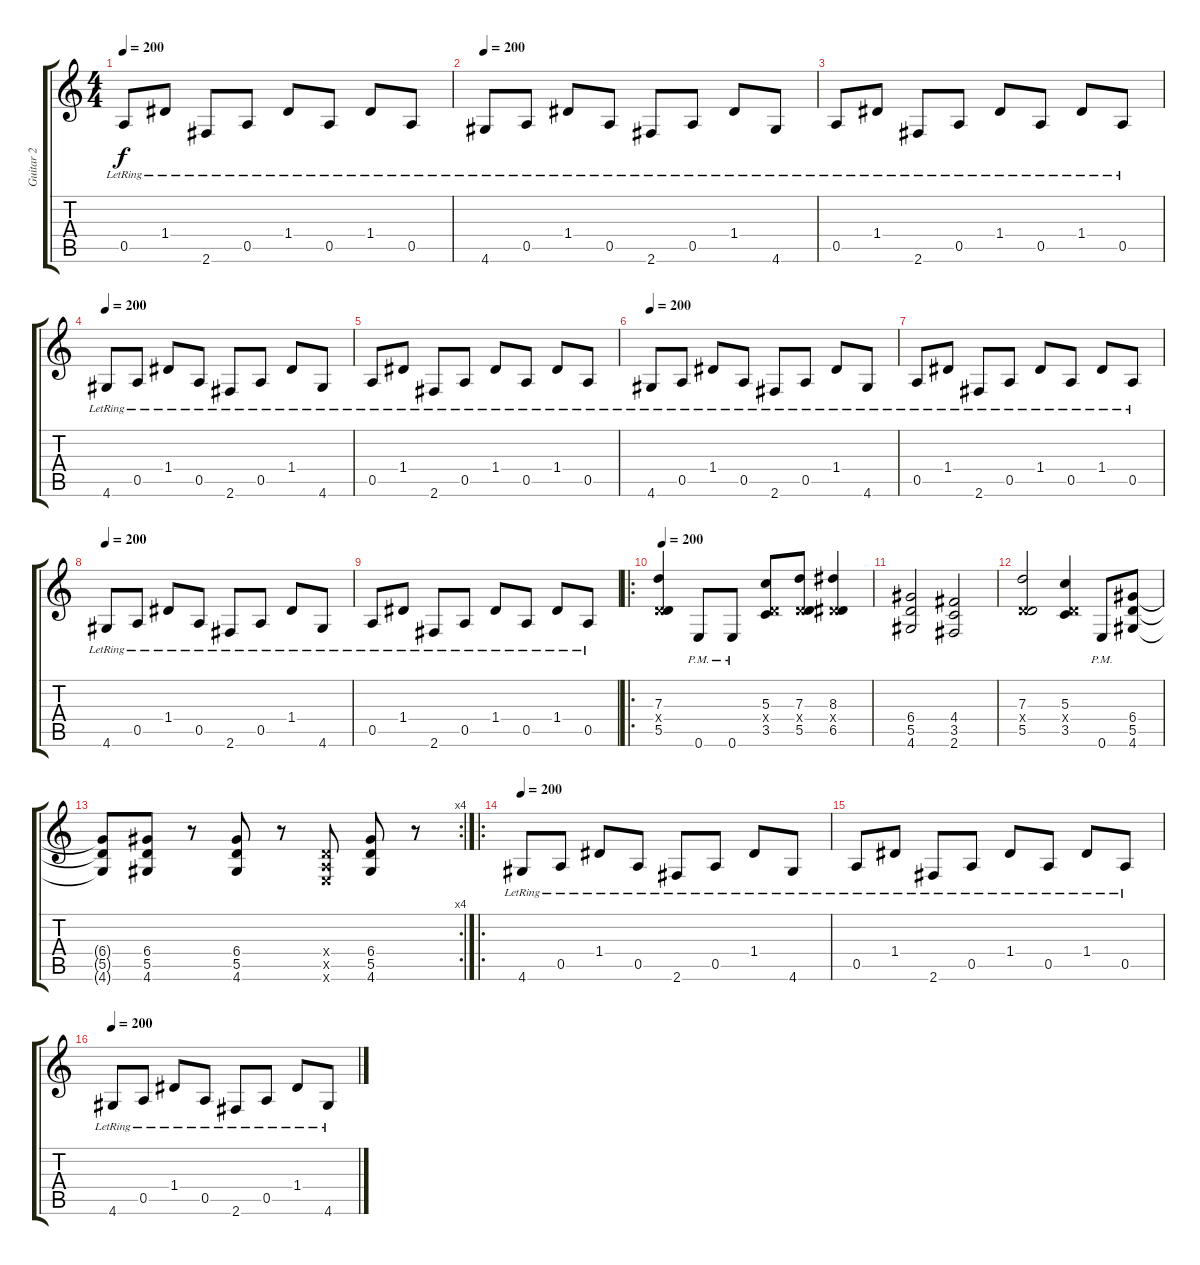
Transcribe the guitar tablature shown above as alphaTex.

\track ("Guitar 2" "Guitar 2") {instrument distortionguitar}
\staff {score tabs}
\tuning (E4 B3 G3 D3 A2 E2) {hide}
\ts (4 4)
\tempo 200
\clef g2
\ks c
0.5{lr}.8{dy f} 1.4{lr}.8 2.6{lr}.8 0.5{lr}.8 1.4{lr}.8 0.5{lr}.8 1.4{lr}.8 0.5{lr}.8 |
\tempo 200
4.6{lr}.8{volume 10 instrument acousticguitarsteel} 0.5{lr}.8 1.4{lr}.8 0.5{lr}.8 2.6{lr}.8 0.5{lr}.8 1.4{lr}.8 4.6{lr}.8 |
0.5{lr}.8 1.4{lr}.8 2.6{lr}.8 0.5{lr}.8 1.4{lr}.8 0.5{lr}.8 1.4{lr}.8 0.5{lr}.8 |
\tempo 200
4.6{lr}.8{volume 10 instrument acousticguitarsteel} 0.5{lr}.8 1.4{lr}.8 0.5{lr}.8 2.6{lr}.8 0.5{lr}.8 1.4{lr}.8 4.6{lr}.8 |
0.5{lr}.8 1.4{lr}.8 2.6{lr}.8 0.5{lr}.8 1.4{lr}.8 0.5{lr}.8 1.4{lr}.8 0.5{lr}.8 |
\tempo 200
4.6{lr}.8{volume 10 instrument acousticguitarsteel} 0.5{lr}.8 1.4{lr}.8 0.5{lr}.8 2.6{lr}.8 0.5{lr}.8 1.4{lr}.8 4.6{lr}.8 |
0.5{lr}.8 1.4{lr}.8 2.6{lr}.8 0.5{lr}.8 1.4{lr}.8 0.5{lr}.8 1.4{lr}.8 0.5{lr}.8 |
\tempo 200
4.6{lr}.8{volume 10 instrument acousticguitarsteel} 0.5{lr}.8 1.4{lr}.8 0.5{lr}.8 2.6{lr}.8 0.5{lr}.8 1.4{lr}.8 4.6{lr}.8 |
0.5{lr}.8 1.4{lr}.8 2.6{lr}.8 0.5{lr}.8 1.4{lr}.8 0.5{lr}.8 1.4{lr}.8 0.5{lr}.8 |
\ro
\tempo 200
(7.3 0.4{x} 5.5).4{volume 13 instrument distortionguitar} 0.6{pm}.8 0.6{pm}.8 (5.3 0.4{x} 3.5).8 (7.3 0.4{x} 5.5).8 (8.3 0.4{x} 6.5).4 |
(6.4 5.5 4.6).2 (4.4 3.5 2.6).2 |
(7.3 0.4{x} 5.5).2 (5.3 0.4{x} 3.5).4 0.6{pm}.8 (6.4 5.5 4.6).8 |
\rc 4
(6.4{t} 5.5{t} 4.6{t}).8 (6.4 5.5 4.6).8 r.8 (6.4 5.5 4.6).8 r.8 (0.4{x} 0.5{x} 0.6{x}).8 (6.4 5.5 4.6).8 r.8 |
\ro
\tempo 200
4.6{lr}.8{volume 10 instrument acousticguitarsteel} 0.5{lr}.8 1.4{lr}.8 0.5{lr}.8 2.6{lr}.8 0.5{lr}.8 1.4{lr}.8 4.6{lr}.8 |
0.5{lr}.8 1.4{lr}.8 2.6{lr}.8 0.5{lr}.8 1.4{lr}.8 0.5{lr}.8 1.4{lr}.8 0.5{lr}.8 |
\tempo 200
4.6{lr}.8{volume 10 instrument acousticguitarsteel} 0.5{lr}.8 1.4{lr}.8 0.5{lr}.8 2.6{lr}.8 0.5{lr}.8 1.4{lr}.8 4.6{lr}.8
